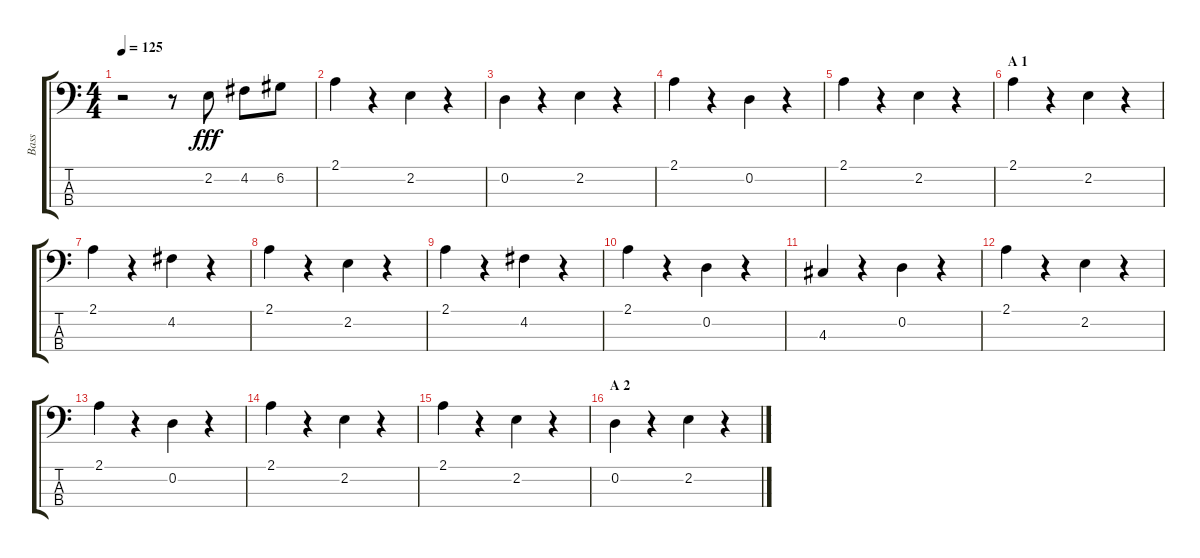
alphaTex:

\track ("Bass" "Bass") {instrument acousticbass}
\staff {score tabs}
\tuning (G2 D2 A1 E1) {hide}
\ts (4 4)
\tempo 125
\clef f4
\ks c
r.2{dy fff instrument acousticbass} r.8 2.2.8 4.2.8 6.2.8 |
2.1.4 r.4 2.2.4 r.4 |
0.2.4 r.4 2.2.4 r.4 |
2.1.4 r.4 0.2.4 r.4 |
2.1.4 r.4 2.2.4 r.4 |
\section ("" "A 1")
2.1.4 r.4 2.2.4 r.4 |
2.1.4 r.4 4.2.4 r.4 |
2.1.4 r.4 2.2.4 r.4 |
2.1.4 r.4 4.2.4 r.4 |
2.1.4 r.4 0.2.4 r.4 |
4.3.4 r.4 0.2.4 r.4 |
2.1.4 r.4 2.2.4 r.4 |
2.1.4 r.4 0.2.4 r.4 |
2.1.4 r.4 2.2.4 r.4 |
2.1.4 r.4 2.2.4 r.4 |
\section ("" "A 2")
0.2.4 r.4 2.2.4 r.4
